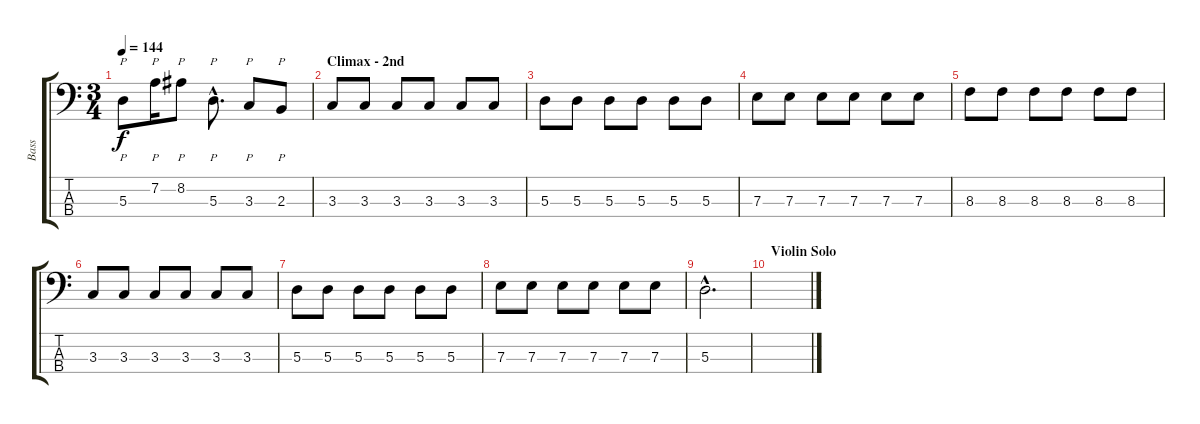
\track ("Bass" "Bass") {instrument fretlessbass}
\staff {score tabs}
\tuning (G2 D2 A1 E1) {hide}
\ts (3 4)
\tempo 144
\clef f4
\ks c
5.3.8{p dy f} 7.2.16{p} 8.2.8{p} 5.3{hac}.8{p d} 3.3.8{p} 2.3.8{p} |
\section ("" "Climax - 2nd")
3.3.8 3.3.8 3.3.8 3.3.8 3.3.8 3.3.8 |
5.3.8 5.3.8 5.3.8 5.3.8 5.3.8 5.3.8 |
7.3.8 7.3.8 7.3.8 7.3.8 7.3.8 7.3.8 |
8.3.8 8.3.8 8.3.8 8.3.8 8.3.8 8.3.8 |
3.3.8 3.3.8 3.3.8 3.3.8 3.3.8 3.3.8 |
5.3.8 5.3.8 5.3.8 5.3.8 5.3.8 5.3.8 |
7.3.8 7.3.8 7.3.8 7.3.8 7.3.8 7.3.8 |
5.3{hac}.2{d} |
\section ("" "Violin Solo")
